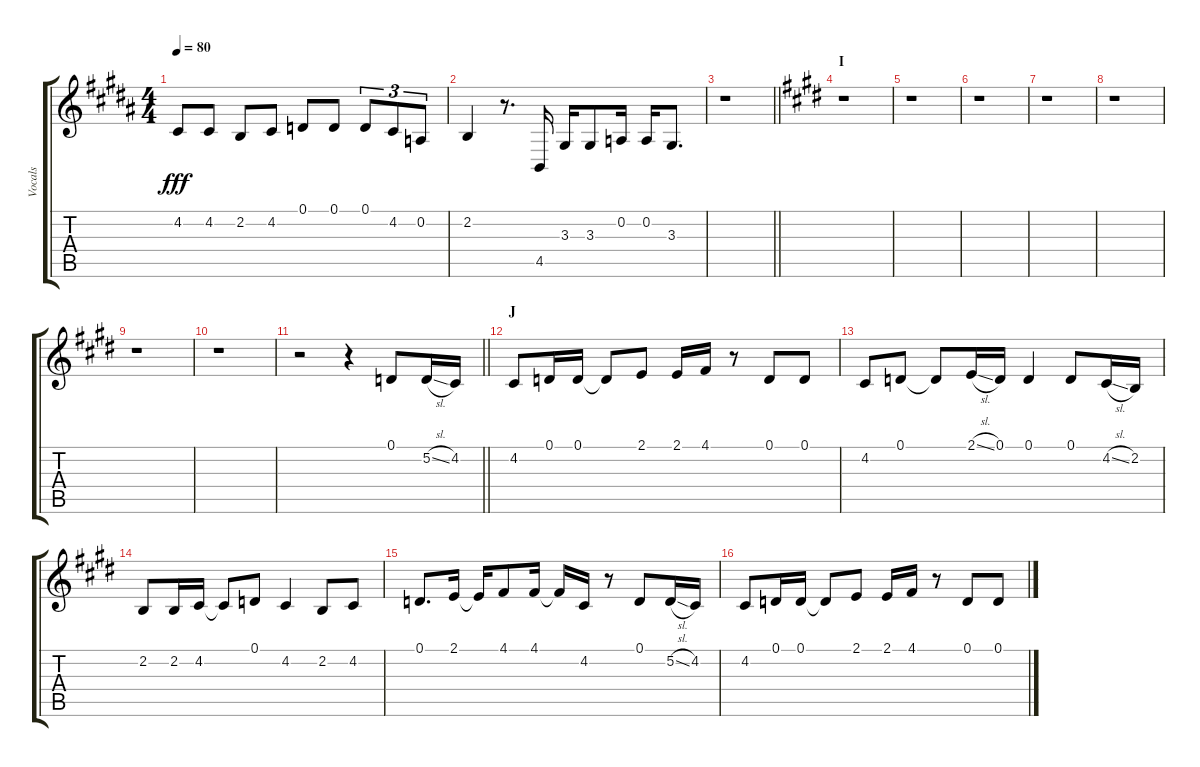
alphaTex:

\track ("Vocals" "Vocals") {instrument voiceoohs}
\staff {score tabs}
\tuning (D4 A3 F3 C3 G2 D2) {hide}
\ts (4 4)
\tempo 80
\clef g2
\ks b
4.2.8{dy fff} 4.2.8 2.2.8 4.2.8 0.1.8 0.1.8 0.1.8{tu (3 2)} 4.2.8{tu (3 2)} 0.2.8{tu (3 2)} |
2.2.4 r.8{d} 4.5.16 3.3.16 3.3.8 0.2.16 0.2.16 3.3.8{d} |
\barLineRight lightlight
r.1 |
\section ("" "I")
\ks e
r.1 |
r.1 |
r.1 |
r.1 |
r.1 |
r.1 |
r.1 |
\barLineRight lightlight
r.2 r.4 0.1.8 5.2{sl}.16 4.2.16 |
\section ("" "J")
4.2.8 0.1.16 0.1.16 0.1{t}.8 2.1.8 2.1.16 4.1.16 r.8 0.1.8 0.1.8 |
4.2.8 0.1.8 0.1{t}.8 2.1{sl}.16 0.1.16 0.1.4 0.1.8 4.2{sl}.16 2.2.16 |
2.2.8 2.2.16 4.2.16 4.2{t}.8 0.1.8 4.2.4 2.2.8 4.2.8 |
0.1.8{d} 2.1.16 2.1{t}.16 4.1.8 4.1.16 4.1{t}.16 4.2.16 r.8 0.1.8 5.2{sl}.16 4.2.16 |
4.2.8 0.1.16 0.1.16 0.1{t}.8 2.1.8 2.1.16 4.1.16 r.8 0.1.8 0.1.8
